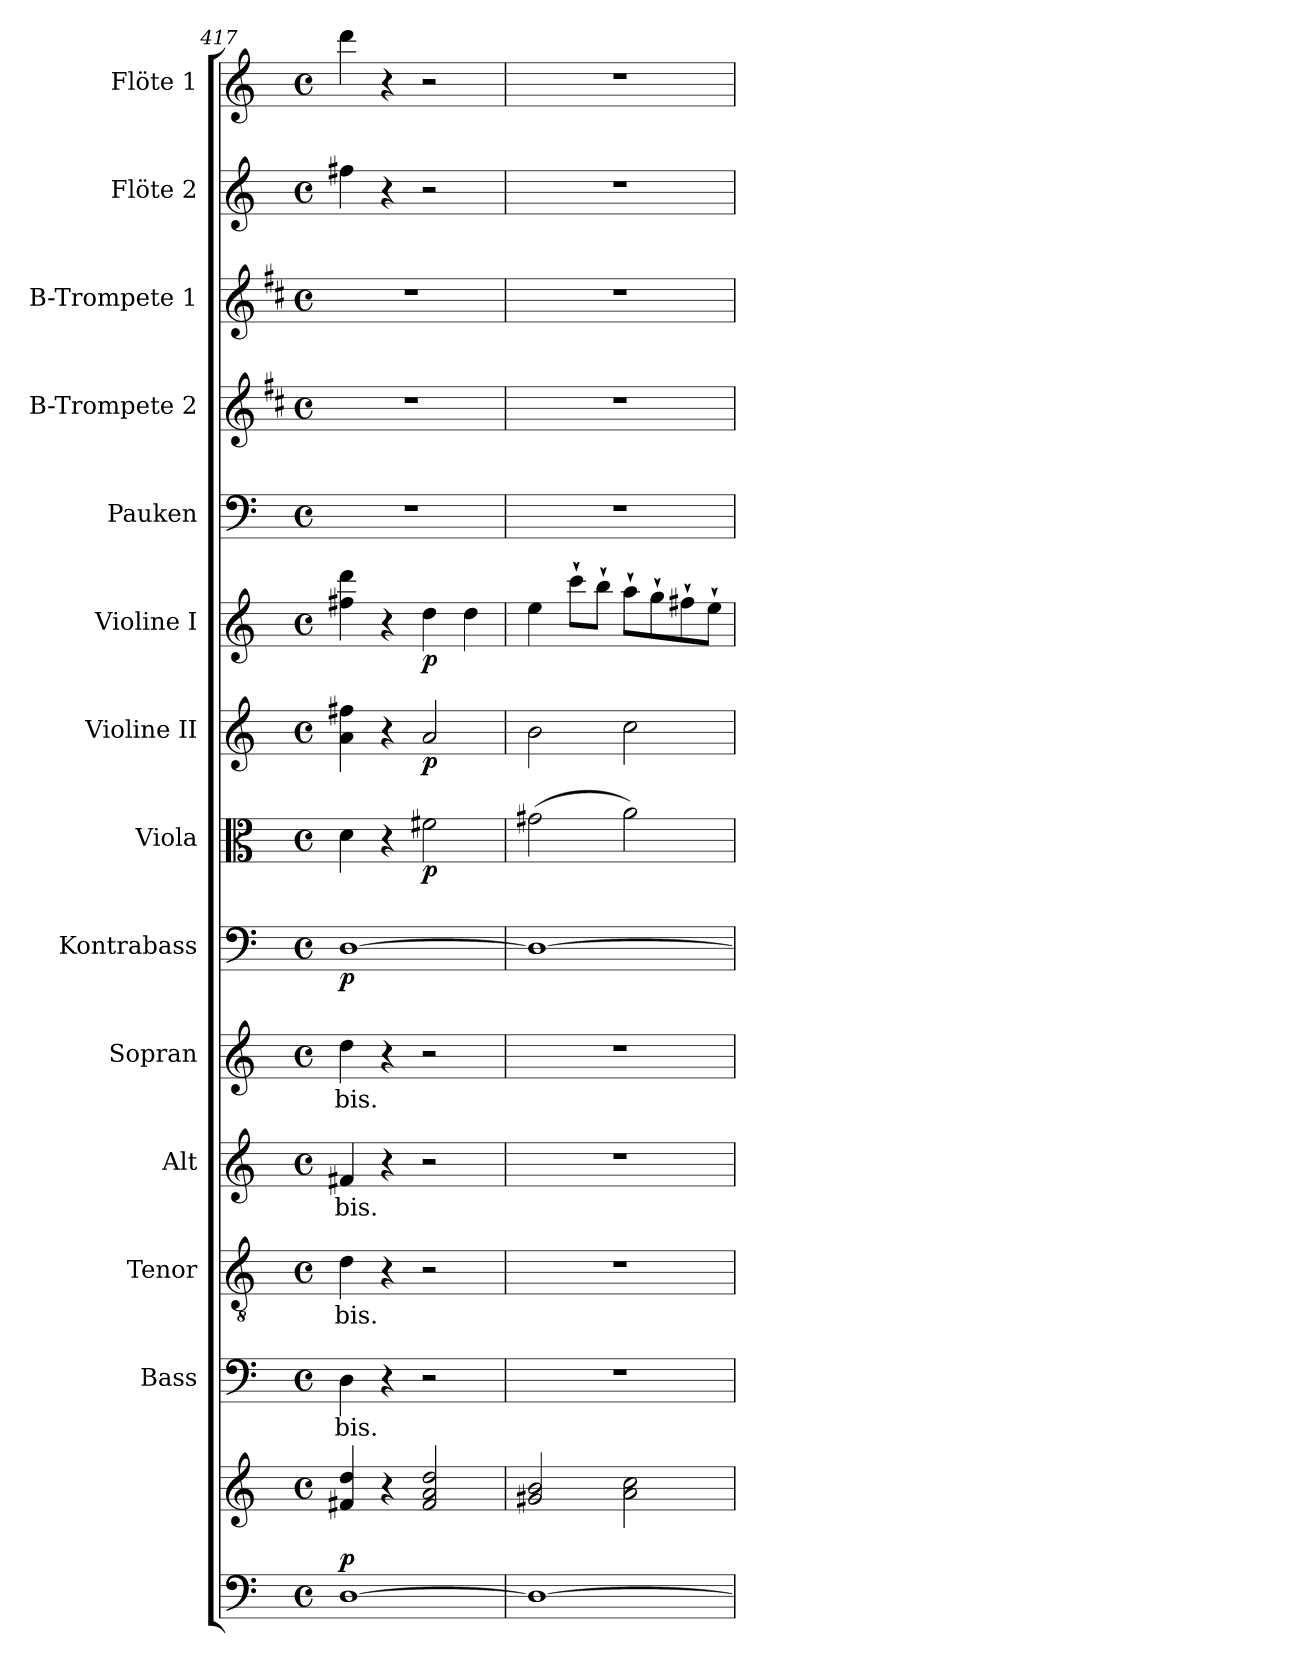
**kern	**kern	**dynam	**kern	**text	**kern	**text	**kern	**text	**kern	**text	**kern	**dynam	**kern	**dynam	**kern	**dynam	**kern	**dynam	**kern	**kern	**kern	**kern	**kern
*part14	*part14	*part14	*part13	*part13	*part12	*part12	*part11	*part11	*part10	*part10	*part9	*part9	*part8	*part8	*part7	*part7	*part6	*part6	*part5	*part4	*part3	*part2	*part1
*staff15	*staff14	*staff14/15	*staff13	*staff13	*staff12	*staff12	*staff11	*staff11	*staff10	*staff10	*staff9	*staff9	*staff8	*staff8	*staff7	*staff7	*staff6	*staff6	*staff5	*staff4	*staff3	*staff2	*staff1
*	*	*	*I"Bass	*	*I"Tenor	*	*I"Alt	*	*I"Sopran	*	*I"Kontrabass	*	*I"Viola	*	*I"Violine II	*	*I"Violine I	*	*I"Pauken	*I"B-Trompete 2	*I"B-Trompete 1	*I"Flöte 2	*I"Flöte 1
*	*	*	*I'B.	*	*I'T.	*	*I'A.	*	*I'S.	*	*I'Kb.	*	*I'Vla.	*	*I'Vl. II	*	*I'Vl. I	*	*I'Pk.	*I'B Trp. 2	*I'B Trp. 1	*I'Fl. 2	*I'Fl. 1
!!LO:PB:g=z
*clefF4	*clefG2	*	*clefF4	*	*clefGv2	*	*clefG2	*	*clefG2	*	*clefF4	*	*clefC3	*	*clefG2	*	*clefG2	*	*clefF4	*clefG2	*clefG2	*clefG2	*clefG2
*	*	*	*	*	*	*	*	*	*	*	*ITrd7c12	*	*	*	*	*	*	*	*	*ITrd1c2	*ITrd1c2	*	*
*k[]	*k[]	*	*k[]	*	*k[]	*	*k[]	*	*k[]	*	*k[]	*	*k[]	*	*k[]	*	*k[]	*	*k[]	*k[]	*k[]	*k[]	*k[]
*C:	*C:	*	*C:	*	*C:	*	*C:	*	*C:	*	*C:	*	*C:	*	*C:	*	*C:	*	*C:	*C:	*C:	*C:	*C:
*M4/4	*M4/4	*	*M4/4	*	*M4/4	*	*M4/4	*	*M4/4	*	*M4/4	*	*M4/4	*	*M4/4	*	*M4/4	*	*M4/4	*M4/4	*M4/4	*M4/4	*M4/4
*met(c)	*met(c)	*	*met(c)	*	*met(c)	*	*met(c)	*	*met(c)	*	*met(c)	*	*met(c)	*	*met(c)	*	*met(c)	*	*met(c)	*met(c)	*met(c)	*met(c)	*met(c)
=417	=417	=417	=417	=417	=417	=417	=417	=417	=417	=417	=417	=417	=417	=417	=417	=417	=417	=417	=417	=417	=417	=417	=417
!	!	!LO:DY:a=2	!	!LO:LY:b	!	!LO:LY:b	!	!LO:LY:b	!	!LO:LY:b	!	!LO:DY:b	!	!	!	!	!	!	!	!	!	!	!
[1D	4f#X/ 4dd/	p	4D\	-bis.	4d\	-bis.	4f#X/	-bis.	4dd\	-bis.	[1DD	p	4d\	.	4a\ 4ff#X\	.	4ff#X\ 4ddd\	.	1r	1r	1r	4ff#X\	4ddd\
.	4r	.	4r	.	4r	.	4r	.	4r	.	.	.	4r	.	4r	.	4r	.	.	.	.	4r	4r
!	!	!	!	!	!	!	!	!	!	!	!	!	!	!LO:DY:b	!	!LO:DY:b	!	!LO:DY:b	!	!	!	!	!
.	2f#/ 2a/ 2dd/	.	2r	.	2r	.	2r	.	2r	.	.	.	2f#X\	p	2a/	p	4dd\	p	.	.	.	2r	2r
.	.	.	.	.	.	.	.	.	.	.	.	.	.	.	.	.	4dd\	.	.	.	.	.	.
=418	=418	=418	=418	=418	=418	=418	=418	=418	=418	=418	=418	=418	=418	=418	=418	=418	=418	=418	=418	=418	=418	=418	=418
1D_	2g#X/ 2b/	.	1r	.	1r	.	1r	.	1r	.	1DD_	.	(>2g#X\	.	2b\	.	4ee\	.	1r	1r	1r	1r	1r
.	.	.	.	.	.	.	.	.	.	.	.	.	.	.	.	.	8ccc`>\L	.	.	.	.	.	.
.	.	.	.	.	.	.	.	.	.	.	.	.	.	.	.	.	8bb`>\J	.	.	.	.	.	.
.	2a\ 2cc\	.	.	.	.	.	.	.	.	.	.	.	2a\)	.	2cc\	.	8aa`>\L	.	.	.	.	.	.
.	.	.	.	.	.	.	.	.	.	.	.	.	.	.	.	.	8gg`>\	.	.	.	.	.	.
.	.	.	.	.	.	.	.	.	.	.	.	.	.	.	.	.	8ff#X`>\	.	.	.	.	.	.
.	.	.	.	.	.	.	.	.	.	.	.	.	.	.	.	.	8ee`>\J	.	.	.	.	.	.
=	=	=	=	=	=	=	=	=	=	=	=	=	=	=	=	=	=	=	=	=	=	=	=
*-	*-	*-	*-	*-	*-	*-	*-	*-	*-	*-	*-	*-	*-	*-	*-	*-	*-	*-	*-	*-	*-	*-	*-
